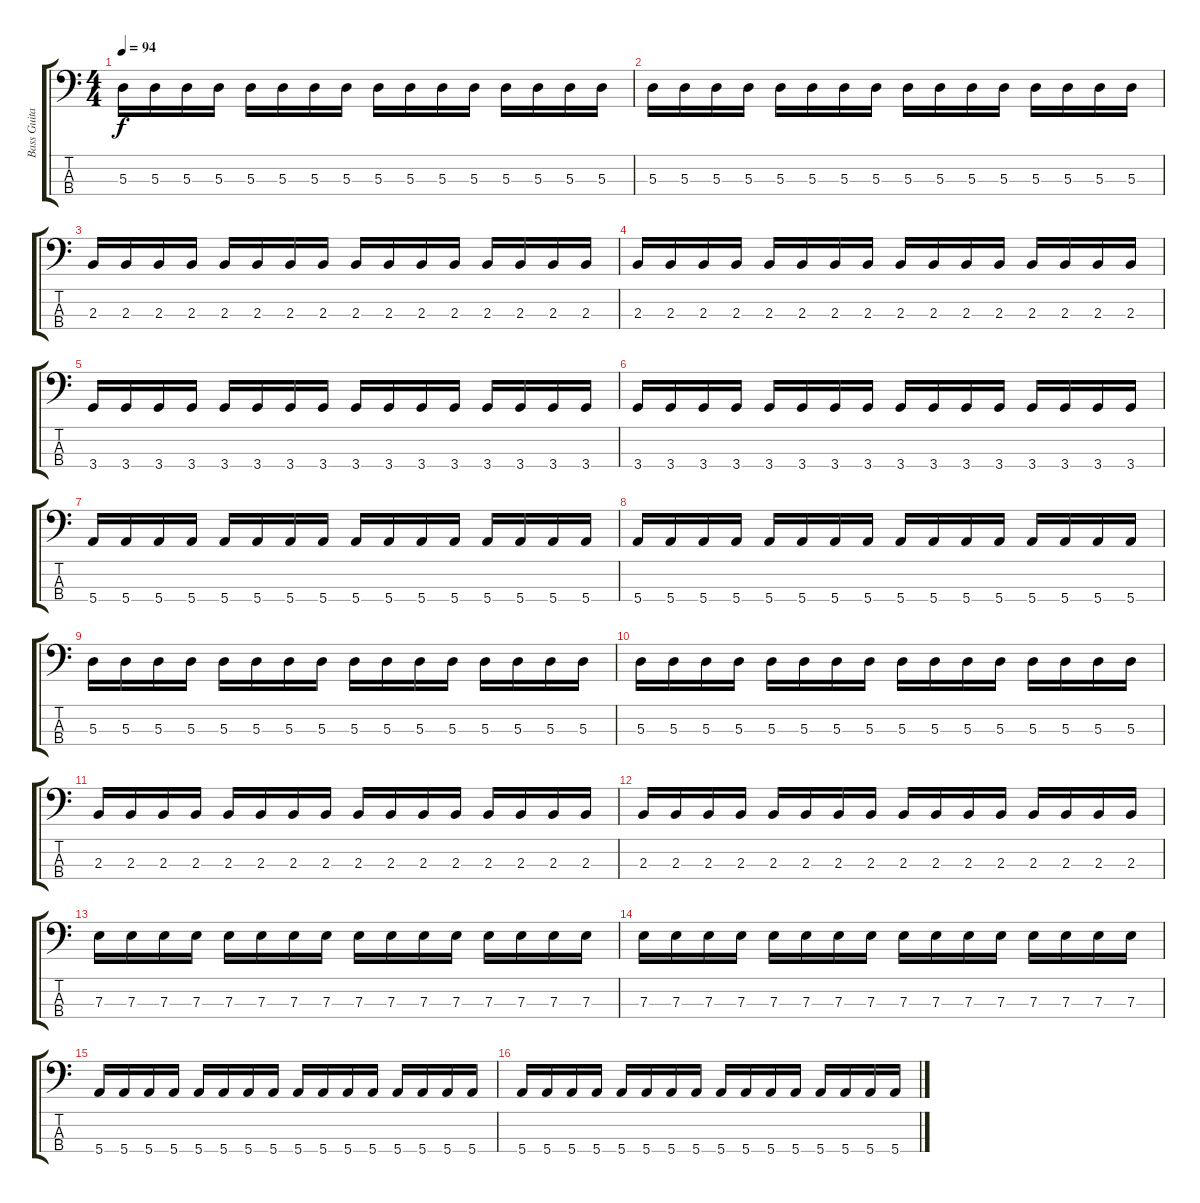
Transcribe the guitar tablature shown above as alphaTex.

\track ("Bass Guitar" "Bass Guita") {instrument electricbassfinger}
\staff {score tabs}
\tuning (G2 D2 A1 E1) {hide}
\ts (4 4)
\tempo 94
\clef f4
\ks c
5.3.16{dy f volume 10} 5.3.16 5.3.16 5.3.16 5.3.16 5.3.16 5.3.16 5.3.16 5.3.16 5.3.16 5.3.16 5.3.16 5.3.16 5.3.16 5.3.16 5.3.16 |
5.3.16 5.3.16 5.3.16 5.3.16 5.3.16 5.3.16 5.3.16 5.3.16 5.3.16 5.3.16 5.3.16 5.3.16 5.3.16 5.3.16 5.3.16 5.3.16 |
2.3.16 2.3.16 2.3.16 2.3.16 2.3.16 2.3.16 2.3.16 2.3.16 2.3.16 2.3.16 2.3.16 2.3.16 2.3.16 2.3.16 2.3.16 2.3.16 |
2.3.16 2.3.16 2.3.16 2.3.16 2.3.16 2.3.16 2.3.16 2.3.16 2.3.16 2.3.16 2.3.16 2.3.16 2.3.16 2.3.16 2.3.16 2.3.16 |
3.4.16 3.4.16 3.4.16 3.4.16 3.4.16 3.4.16 3.4.16 3.4.16 3.4.16 3.4.16 3.4.16 3.4.16 3.4.16 3.4.16 3.4.16 3.4.16 |
3.4.16 3.4.16 3.4.16 3.4.16 3.4.16 3.4.16 3.4.16 3.4.16 3.4.16 3.4.16 3.4.16 3.4.16 3.4.16 3.4.16 3.4.16 3.4.16 |
5.4.16 5.4.16 5.4.16 5.4.16 5.4.16 5.4.16 5.4.16 5.4.16 5.4.16 5.4.16 5.4.16 5.4.16 5.4.16 5.4.16 5.4.16 5.4.16 |
5.4.16 5.4.16 5.4.16 5.4.16 5.4.16 5.4.16 5.4.16 5.4.16 5.4.16 5.4.16 5.4.16 5.4.16 5.4.16 5.4.16 5.4.16 5.4.16 |
5.3.16{volume 13} 5.3.16 5.3.16 5.3.16 5.3.16 5.3.16 5.3.16 5.3.16 5.3.16 5.3.16 5.3.16 5.3.16 5.3.16 5.3.16 5.3.16 5.3.16 |
5.3.16 5.3.16 5.3.16 5.3.16 5.3.16 5.3.16 5.3.16 5.3.16 5.3.16 5.3.16 5.3.16 5.3.16 5.3.16 5.3.16 5.3.16 5.3.16 |
2.3.16 2.3.16 2.3.16 2.3.16 2.3.16 2.3.16 2.3.16 2.3.16 2.3.16 2.3.16 2.3.16 2.3.16 2.3.16 2.3.16 2.3.16 2.3.16 |
2.3.16 2.3.16 2.3.16 2.3.16 2.3.16 2.3.16 2.3.16 2.3.16 2.3.16 2.3.16 2.3.16 2.3.16 2.3.16 2.3.16 2.3.16 2.3.16 |
7.3.16 7.3.16 7.3.16 7.3.16 7.3.16 7.3.16 7.3.16 7.3.16 7.3.16 7.3.16 7.3.16 7.3.16 7.3.16 7.3.16 7.3.16 7.3.16 |
7.3.16 7.3.16 7.3.16 7.3.16 7.3.16 7.3.16 7.3.16 7.3.16 7.3.16 7.3.16 7.3.16 7.3.16 7.3.16 7.3.16 7.3.16 7.3.16 |
5.4.16 5.4.16 5.4.16 5.4.16 5.4.16 5.4.16 5.4.16 5.4.16 5.4.16 5.4.16 5.4.16 5.4.16 5.4.16 5.4.16 5.4.16 5.4.16 |
5.4.16 5.4.16 5.4.16 5.4.16 5.4.16 5.4.16 5.4.16 5.4.16 5.4.16 5.4.16 5.4.16 5.4.16 5.4.16 5.4.16 5.4.16 5.4.16
